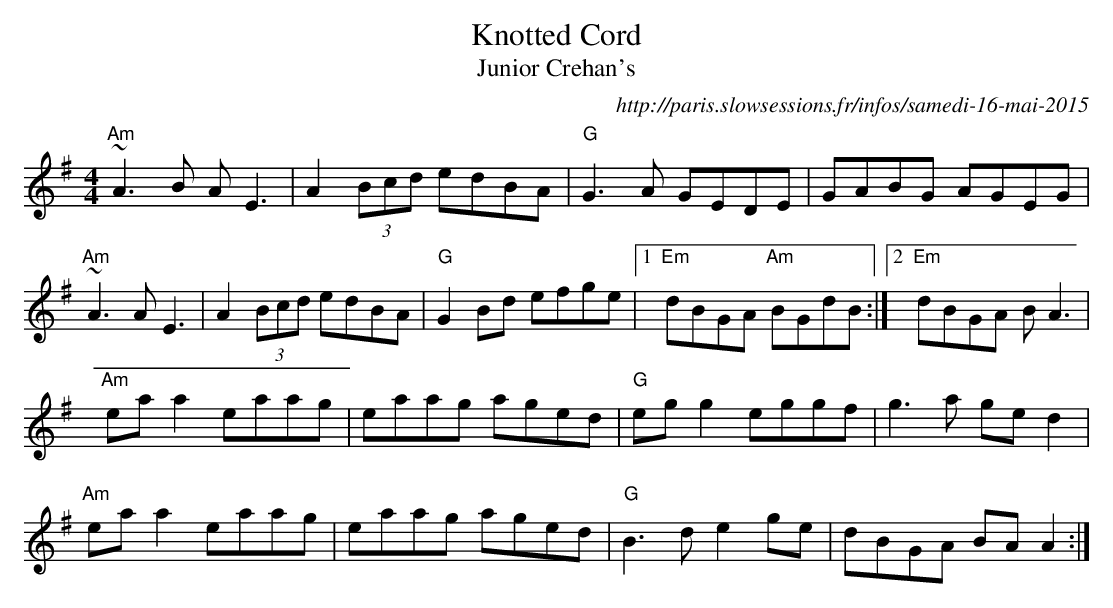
X:1
T:Knotted Cord
T:Junior Crehan's
O:http://paris.slowsessions.fr/infos/samedi-16-mai-2015
M:4/4
K:Ador
"Am"~A3 B AE3 | A2(3Bcd edBA |"G" G3A GEDE | GABG AGEG |
"Am"~A3  AE3 | A2(3Bcd edBA |"G" G2Bd efge |1 "Em"dBGA "Am"BGdB :|2  "Em"dBGA BA3 |
"Am"eaa2 eaag | eaag aged | "G"egg2 eggf  | g3a  ged2|
"Am"eaa2 eaag | eaag aged |"G" B3d e2ge | dBGA BA A2 :|
